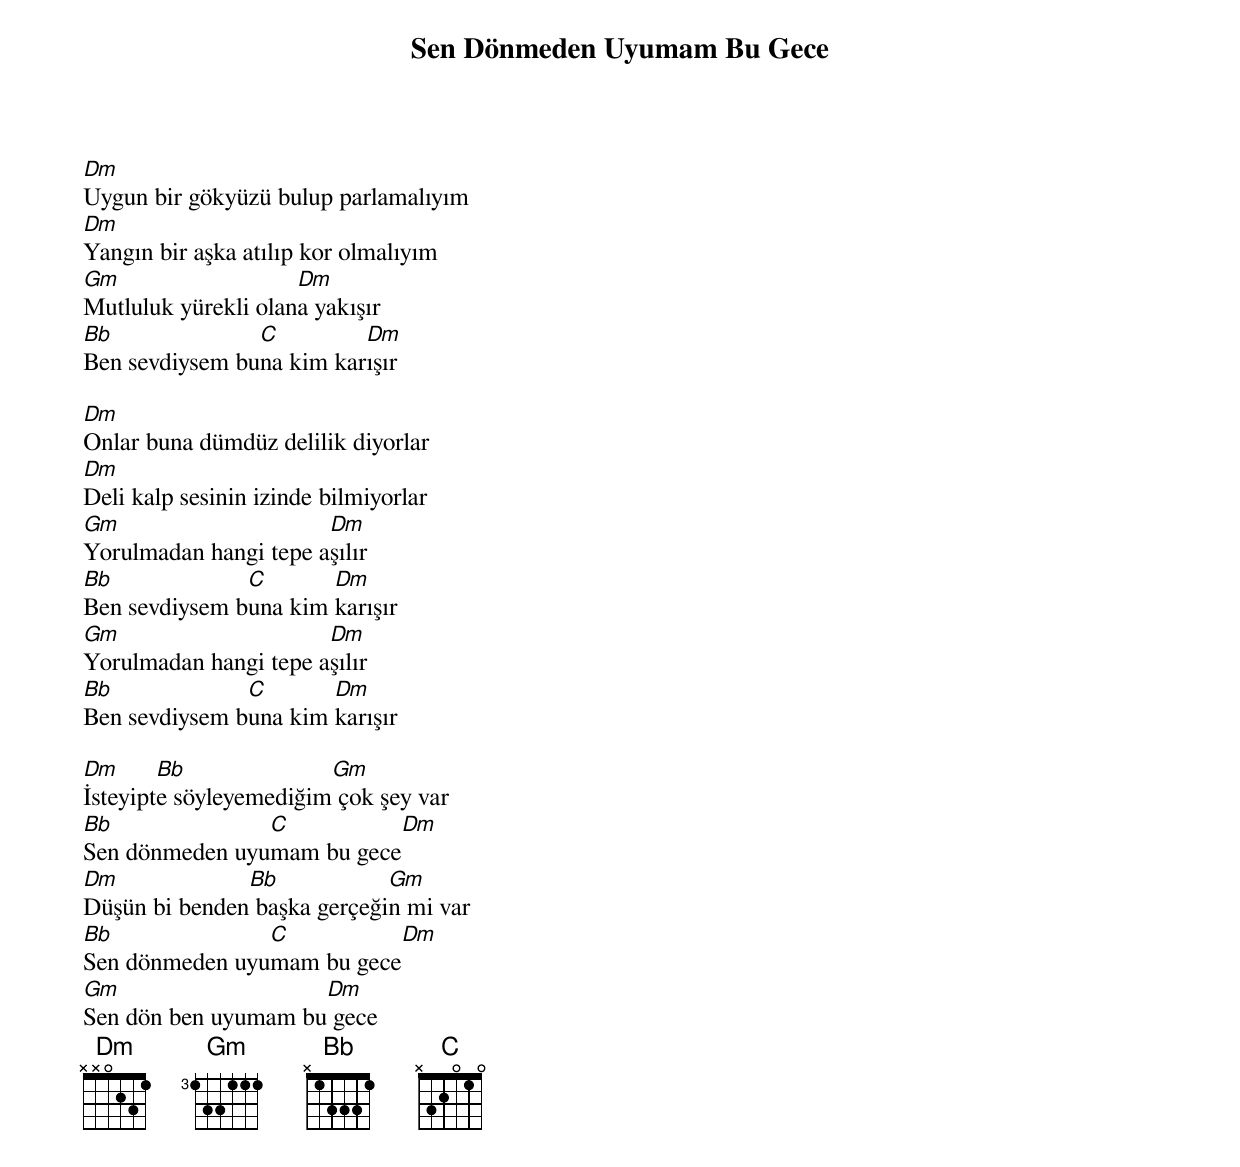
{title: Sen Dönmeden Uyumam Bu Gece}
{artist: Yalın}

Dm
Uygun bir gökyüzü bulup parlamalıyım
Dm
Yangın bir aşka atılıp kor olmalıyım
Gm                   Dm
Mutluluk yürekli olana yakışır
Bb              C         Dm
Ben sevdiysem buna kim karışır

Dm
Onlar buna dümdüz delilik diyorlar
Dm
Deli kalp sesinin izinde bilmiyorlar
Gm                     Dm
Yorulmadan hangi tepe aşılır
Bb             C       Dm
Ben sevdiysem buna kim karışır
Gm                     Dm
Yorulmadan hangi tepe aşılır
Bb             C       Dm
Ben sevdiysem buna kim karışır

Dm      Bb              Gm
İsteyipte söyleyemediğim çok şey var
Bb              C           Dm
Sen dönmeden uyumam bu gece
Dm             Bb            Gm
Düşün bi benden başka gerçeğin mi var
Bb              C           Dm
Sen dönmeden uyumam bu gece
Gm                   Dm
Sen dön ben uyumam bu gece
